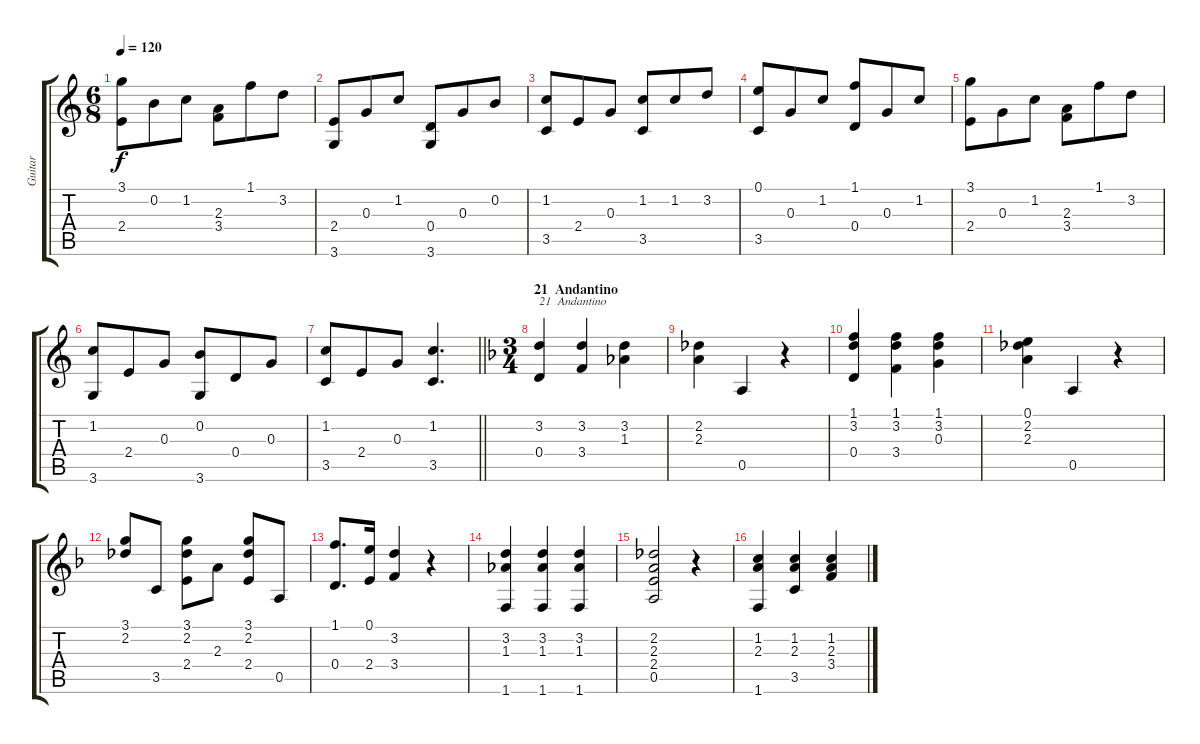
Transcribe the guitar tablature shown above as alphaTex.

\track ("Guitar" "Guitar") {instrument acousticguitarnylon}
\staff {score tabs}
\tuning (E4 B3 G3 D3 A2 E2) {hide}
\ts (6 8)
\tempo 120
\clef g2
\ks c
(3.1 2.4).8{dy f} 0.2.8 1.2.8 (2.3 3.4).8 1.1.8 3.2.8 |
(2.4 3.6).8 0.3.8 1.2.8 (0.4 3.6).8 0.3.8 0.2.8 |
(1.2 3.5).8 2.4.8 0.3.8 (1.2 3.5).8 1.2.8 3.2.8 |
(0.1 3.5).8 0.3.8 1.2.8 (1.1 0.4).8 0.3.8 1.2.8 |
(3.1 2.4).8 0.3.8 1.2.8 (2.3 3.4).8 1.1.8 3.2.8 |
(1.2 3.6).8 2.4.8 0.3.8 (0.2 3.6).8 0.4.8 0.3.8 |
\barLineRight lightlight
(1.2 3.5).8 2.4.8 0.3.8 (1.2 3.5).4{d} |
\ts (3 4)
\section ("" "21  Andantino")
\ks f
(3.2 0.4).4{txt "21  Andantino"} (3.2 3.4).4 (3.2 1.3).4 |
(2.2 2.3).4 0.5.4 r.4 |
(1.1 3.2 0.4).4 (1.1 3.2 3.4).4 (1.1 3.2 0.3).4 |
(0.1 2.2 2.3).4 0.5.4 r.4 |
(3.1 2.2).8 3.5.8 (3.1 2.2 2.4).8 2.3.8 (3.1 2.2 2.4).8 0.5.8 |
(1.1 0.4).8{d} (0.1 2.4).16 (3.2 3.4).4 r.4 |
(3.2 1.3 1.6).4 (3.2 1.3 1.6).4 (3.2 1.3 1.6).4 |
(2.2 2.3 2.4 0.5).2 r.4 |
(1.2 2.3 1.6).4 (1.2 2.3 3.5).4 (1.2 2.3 3.4).4
